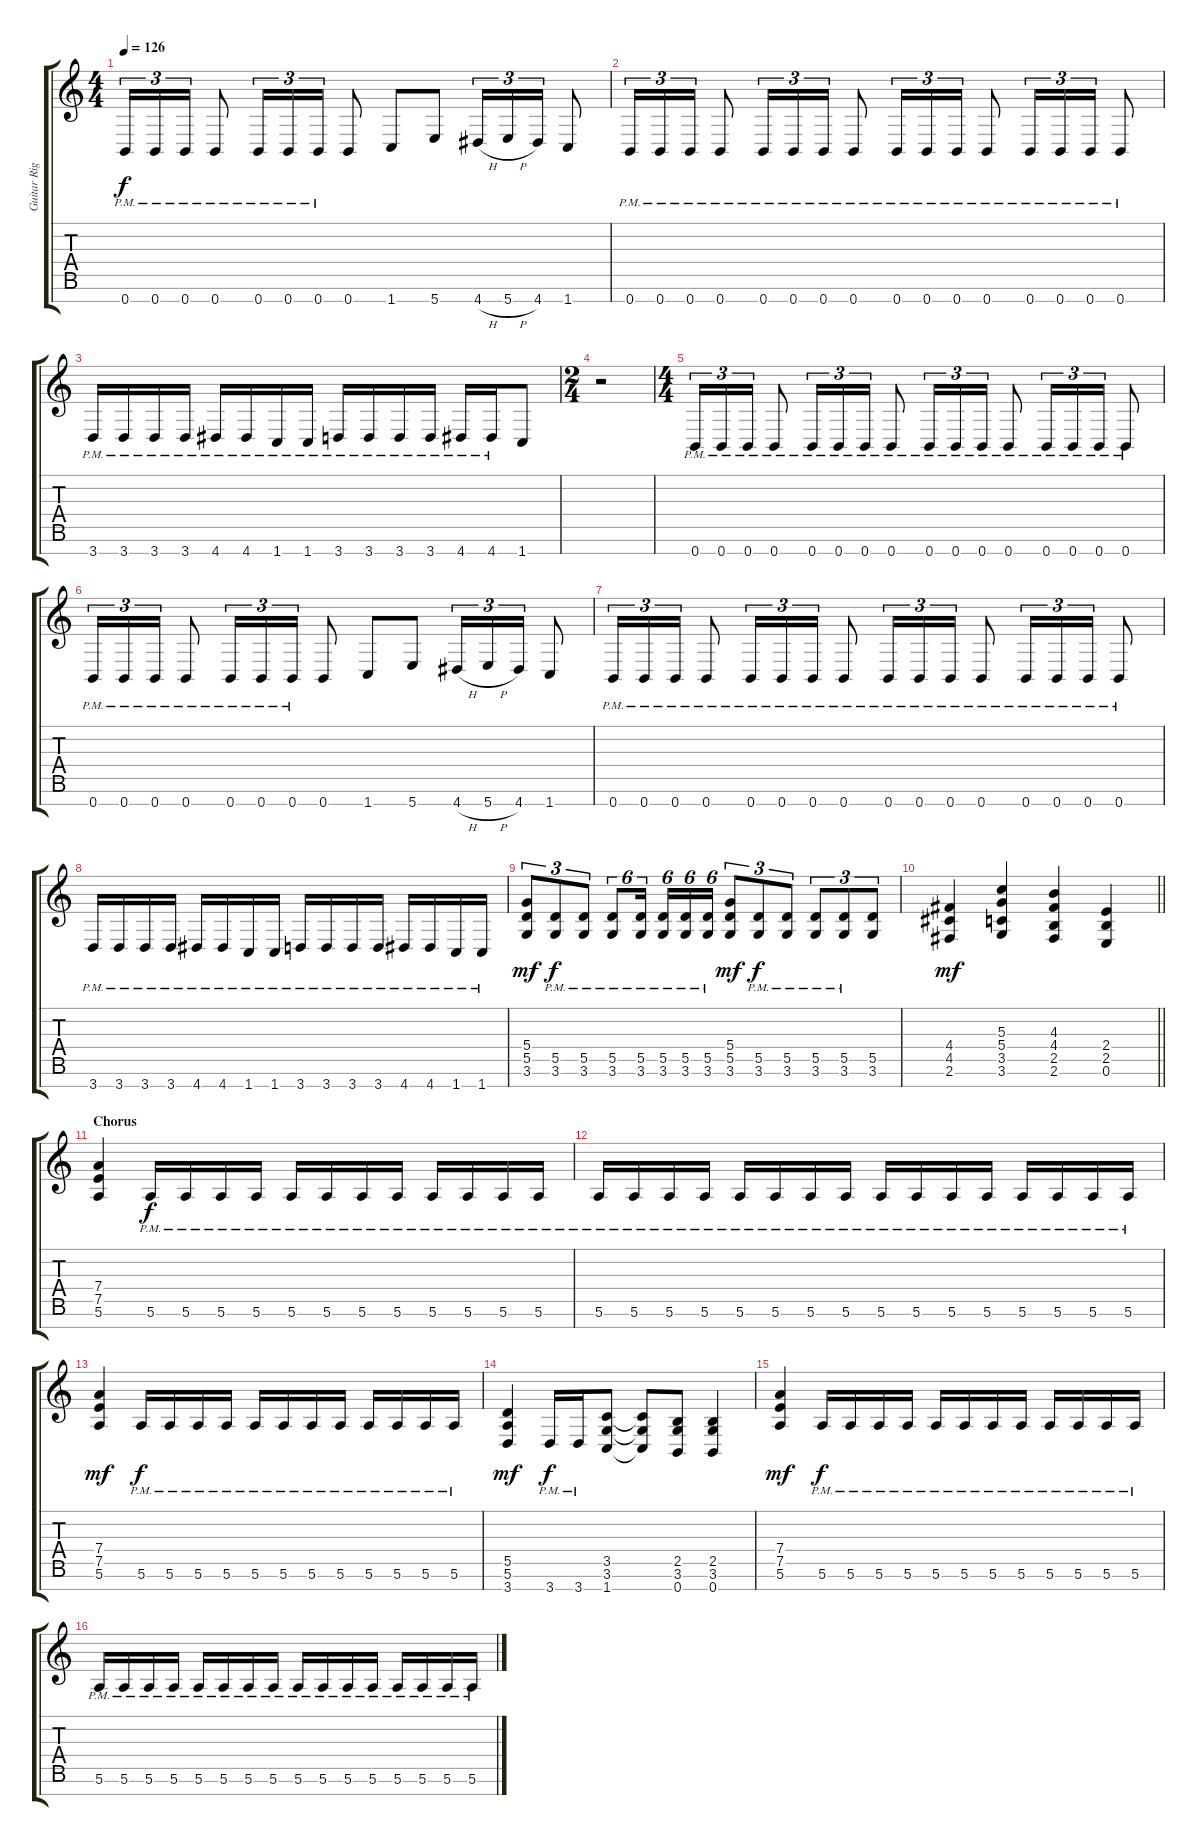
\track ("Guitar Right" "Guitar Rig") {instrument distortionguitar}
\staff {score tabs}
\tuning (E4 B3 G3 D3 A2 E2 B1) {hide}
\ts (4 4)
\tempo 126
\clef g2
\ks c
0.7{pm}.16{tu (3 2) dy f} 0.7{pm}.16{tu (3 2)} 0.7{pm}.16{tu (3 2)} 0.7{pm}.8 0.7{pm}.16{tu (3 2)} 0.7{pm}.16{tu (3 2)} 0.7{pm}.16{tu (3 2)} 0.7.8 1.7.8 5.7.8 4.7{h}.16{tu (3 2)} 5.7{h}.16{tu (3 2)} 4.7.16{tu (3 2)} 1.7.8 |
0.7{pm}.16{tu (3 2)} 0.7{pm}.16{tu (3 2)} 0.7{pm}.16{tu (3 2)} 0.7{pm}.8 0.7{pm}.16{tu (3 2)} 0.7{pm}.16{tu (3 2)} 0.7{pm}.16{tu (3 2)} 0.7{pm}.8 0.7{pm}.16{tu (3 2)} 0.7{pm}.16{tu (3 2)} 0.7{pm}.16{tu (3 2)} 0.7{pm}.8 0.7{pm}.16{tu (3 2)} 0.7{pm}.16{tu (3 2)} 0.7{pm}.16{tu (3 2)} 0.7{pm}.8 |
3.7{pm}.16 3.7{pm}.16 3.7{pm}.16 3.7{pm}.16 4.7{pm}.16 4.7{pm}.16 1.7{pm}.16 1.7{pm}.16 3.7{pm}.16 3.7{pm}.16 3.7{pm}.16 3.7{pm}.16 4.7{pm}.16 4.7{pm}.16 1.7.8 |
\ts (2 4)
r.2 |
\ts (4 4)
0.7{pm}.16{tu (3 2)} 0.7{pm}.16{tu (3 2)} 0.7{pm}.16{tu (3 2)} 0.7{pm}.8 0.7{pm}.16{tu (3 2)} 0.7{pm}.16{tu (3 2)} 0.7{pm}.16{tu (3 2)} 0.7{pm}.8 0.7{pm}.16{tu (3 2)} 0.7{pm}.16{tu (3 2)} 0.7{pm}.16{tu (3 2)} 0.7{pm}.8 0.7{pm}.16{tu (3 2)} 0.7{pm}.16{tu (3 2)} 0.7{pm}.16{tu (3 2)} 0.7{pm}.8 |
0.7{pm}.16{tu (3 2)} 0.7{pm}.16{tu (3 2)} 0.7{pm}.16{tu (3 2)} 0.7{pm}.8 0.7{pm}.16{tu (3 2)} 0.7{pm}.16{tu (3 2)} 0.7{pm}.16{tu (3 2)} 0.7.8 1.7.8 5.7.8 4.7{h}.16{tu (3 2)} 5.7{h}.16{tu (3 2)} 4.7.16{tu (3 2)} 1.7.8 |
0.7{pm}.16{tu (3 2)} 0.7{pm}.16{tu (3 2)} 0.7{pm}.16{tu (3 2)} 0.7{pm}.8 0.7{pm}.16{tu (3 2)} 0.7{pm}.16{tu (3 2)} 0.7{pm}.16{tu (3 2)} 0.7{pm}.8 0.7{pm}.16{tu (3 2)} 0.7{pm}.16{tu (3 2)} 0.7{pm}.16{tu (3 2)} 0.7{pm}.8 0.7{pm}.16{tu (3 2)} 0.7{pm}.16{tu (3 2)} 0.7{pm}.16{tu (3 2)} 0.7{pm}.8 |
3.7{pm}.16 3.7{pm}.16 3.7{pm}.16 3.7{pm}.16 4.7{pm}.16 4.7{pm}.16 1.7{pm}.16 1.7{pm}.16 3.7{pm}.16 3.7{pm}.16 3.7{pm}.16 3.7{pm}.16 4.7{pm}.16 4.7{pm}.16 1.7{pm}.16 1.7{pm}.16 |
(5.4 5.5 3.6).8{tu (3 2) dy mf} (5.5{pm} 3.6{pm}).8{tu (3 2) dy f} (5.5{pm} 3.6{pm}).8{tu (3 2)} (5.5{pm} 3.6{pm}).8{tu (6 4)} (5.5{pm} 3.6{pm}).16{tu (6 4) beam splitsecondary} (5.5{pm} 3.6{pm}).16{tu (6 4)} (5.5{pm} 3.6{pm}).16{tu (6 4)} (5.5{pm} 3.6{pm}).16{tu (6 4)} (5.4 5.5 3.6).8{tu (3 2) dy mf} (5.5{pm} 3.6{pm}).8{tu (3 2) dy f} (5.5{pm} 3.6{pm}).8{tu (3 2)} (5.5{pm} 3.6{pm}).8{tu (3 2)} (5.5{pm} 3.6{pm}).8{tu (3 2)} (5.5 3.6).8{tu (3 2)} |
\barLineRight lightlight
(4.4 4.5 2.6).4{dy mf} (5.3 5.4 3.5 3.6).4 (4.3 4.4 2.5 2.6).4 (2.4 2.5 0.6).4 |
\section ("" "Chorus")
(7.4 7.5 5.6).4 5.6{pm}.16{dy f} 5.6{pm}.16 5.6{pm}.16 5.6{pm}.16 5.6{pm}.16 5.6{pm}.16 5.6{pm}.16 5.6{pm}.16 5.6{pm}.16 5.6{pm}.16 5.6{pm}.16 5.6{pm}.16 |
5.6{pm}.16 5.6{pm}.16 5.6{pm}.16 5.6{pm}.16 5.6{pm}.16 5.6{pm}.16 5.6{pm}.16 5.6{pm}.16 5.6{pm}.16 5.6{pm}.16 5.6{pm}.16 5.6{pm}.16 5.6{pm}.16 5.6{pm}.16 5.6{pm}.16 5.6{pm}.16 |
(7.4 7.5 5.6).4{dy mf} 5.6{pm}.16{dy f} 5.6{pm}.16 5.6{pm}.16 5.6{pm}.16 5.6{pm}.16 5.6{pm}.16 5.6{pm}.16 5.6{pm}.16 5.6{pm}.16 5.6{pm}.16 5.6{pm}.16 5.6{pm}.16 |
(5.5 5.6 3.7).4{dy mf} 3.7{pm}.16{dy f} 3.7{pm}.16 (3.5 3.6 1.7).8 (3.5{t} 3.6{t} 1.7{t}).8 (2.5 3.6 0.7).8 (2.5 3.6 0.7).4 |
(7.4 7.5 5.6).4{dy mf} 5.6{pm}.16{dy f} 5.6{pm}.16 5.6{pm}.16 5.6{pm}.16 5.6{pm}.16 5.6{pm}.16 5.6{pm}.16 5.6{pm}.16 5.6{pm}.16 5.6{pm}.16 5.6{pm}.16 5.6{pm}.16 |
5.6{pm}.16 5.6{pm}.16 5.6{pm}.16 5.6{pm}.16 5.6{pm}.16 5.6{pm}.16 5.6{pm}.16 5.6{pm}.16 5.6{pm}.16 5.6{pm}.16 5.6{pm}.16 5.6{pm}.16 5.6{pm}.16 5.6{pm}.16 5.6{pm}.16 5.6{pm}.16
